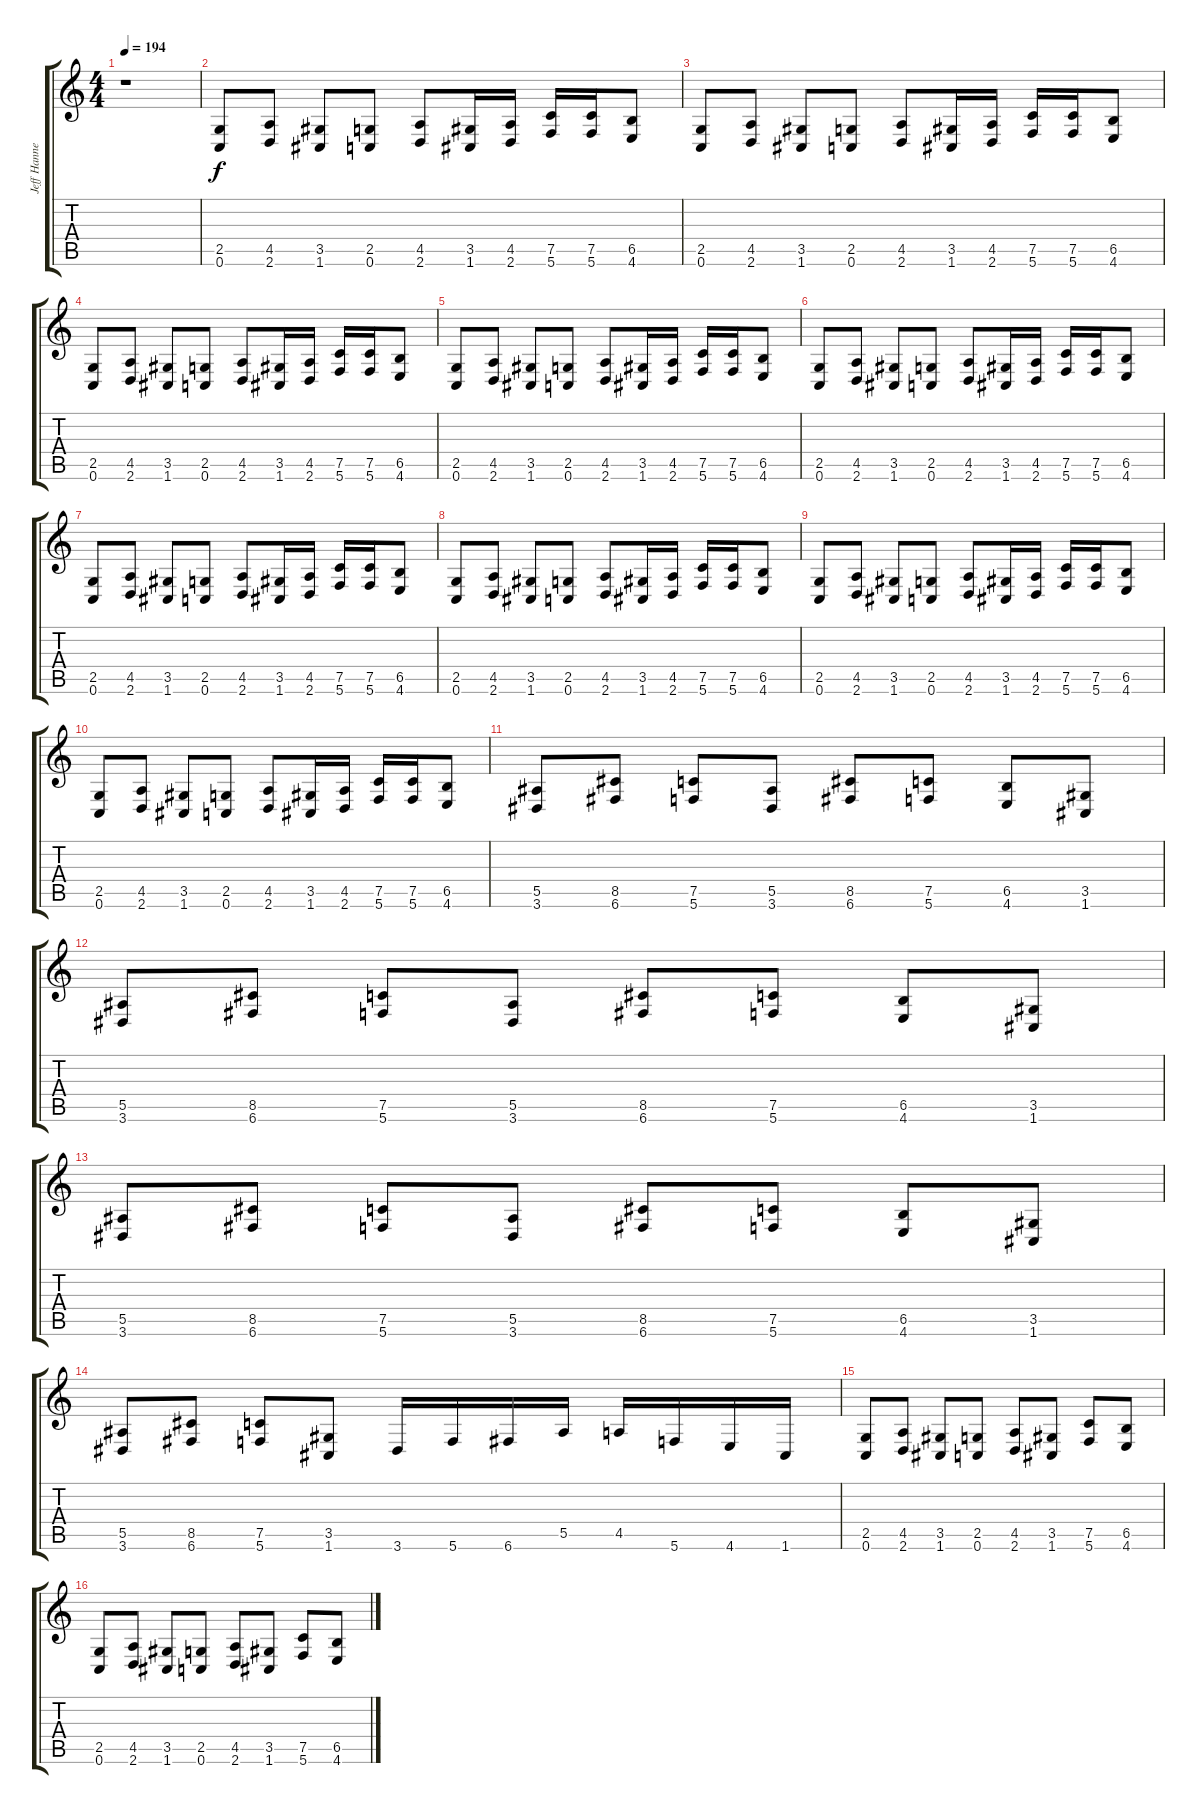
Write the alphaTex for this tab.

\track ("Jeff Hanneman" "Jeff Hanne") {instrument distortionguitar}
\staff {score tabs}
\tuning (C4 G3 Eb3 Bb2 F2 C2) {hide}
\ts (4 4)
\tempo 194
\tempo 75
\tempo 194
\clef g2
\ks c
r.1{dy f instrument distortionguitar} |
(2.5 0.6).8 (4.5 2.6).8 (3.5 1.6).8 (2.5 0.6).8 (4.5 2.6).8 (3.5 1.6).16 (4.5 2.6).16 (7.5 5.6).16 (7.5 5.6).16 (6.5 4.6).8 |
(2.5 0.6).8 (4.5 2.6).8 (3.5 1.6).8 (2.5 0.6).8 (4.5 2.6).8 (3.5 1.6).16 (4.5 2.6).16 (7.5 5.6).16 (7.5 5.6).16 (6.5 4.6).8 |
(2.5 0.6).8 (4.5 2.6).8 (3.5 1.6).8 (2.5 0.6).8 (4.5 2.6).8 (3.5 1.6).16 (4.5 2.6).16 (7.5 5.6).16 (7.5 5.6).16 (6.5 4.6).8 |
(2.5 0.6).8 (4.5 2.6).8 (3.5 1.6).8 (2.5 0.6).8 (4.5 2.6).8 (3.5 1.6).16 (4.5 2.6).16 (7.5 5.6).16 (7.5 5.6).16 (6.5 4.6).8 |
(2.5 0.6).8 (4.5 2.6).8 (3.5 1.6).8 (2.5 0.6).8 (4.5 2.6).8 (3.5 1.6).16 (4.5 2.6).16 (7.5 5.6).16 (7.5 5.6).16 (6.5 4.6).8 |
(2.5 0.6).8 (4.5 2.6).8 (3.5 1.6).8 (2.5 0.6).8 (4.5 2.6).8 (3.5 1.6).16 (4.5 2.6).16 (7.5 5.6).16 (7.5 5.6).16 (6.5 4.6).8 |
(2.5 0.6).8 (4.5 2.6).8 (3.5 1.6).8 (2.5 0.6).8 (4.5 2.6).8 (3.5 1.6).16 (4.5 2.6).16 (7.5 5.6).16 (7.5 5.6).16 (6.5 4.6).8 |
(2.5 0.6).8 (4.5 2.6).8 (3.5 1.6).8 (2.5 0.6).8 (4.5 2.6).8 (3.5 1.6).16 (4.5 2.6).16 (7.5 5.6).16 (7.5 5.6).16 (6.5 4.6).8 |
(2.5 0.6).8 (4.5 2.6).8 (3.5 1.6).8 (2.5 0.6).8 (4.5 2.6).8 (3.5 1.6).16 (4.5 2.6).16 (7.5 5.6).16 (7.5 5.6).16 (6.5 4.6).8 |
(5.5 3.6).8 (8.5 6.6).8 (7.5 5.6).8 (5.5 3.6).8 (8.5 6.6).8 (7.5 5.6).8 (6.5 4.6).8 (3.5 1.6).8 |
(5.5 3.6).8 (8.5 6.6).8 (7.5 5.6).8 (5.5 3.6).8 (8.5 6.6).8 (7.5 5.6).8 (6.5 4.6).8 (3.5 1.6).8 |
(5.5 3.6).8 (8.5 6.6).8 (7.5 5.6).8 (5.5 3.6).8 (8.5 6.6).8 (7.5 5.6).8 (6.5 4.6).8 (3.5 1.6).8 |
(5.5 3.6).8 (8.5 6.6).8 (7.5 5.6).8 (3.5 1.6).8 3.6.16 5.6.16 6.6.16 5.5.16 4.5.16 5.6.16 4.6.16 1.6.16 |
(2.5 0.6).8 (4.5 2.6).8 (3.5 1.6).8 (2.5 0.6).8 (4.5 2.6).8 (3.5 1.6).8 (7.5 5.6).8 (6.5 4.6).8 |
(2.5 0.6).8 (4.5 2.6).8 (3.5 1.6).8 (2.5 0.6).8 (4.5 2.6).8 (3.5 1.6).8 (7.5 5.6).8 (6.5 4.6).8
